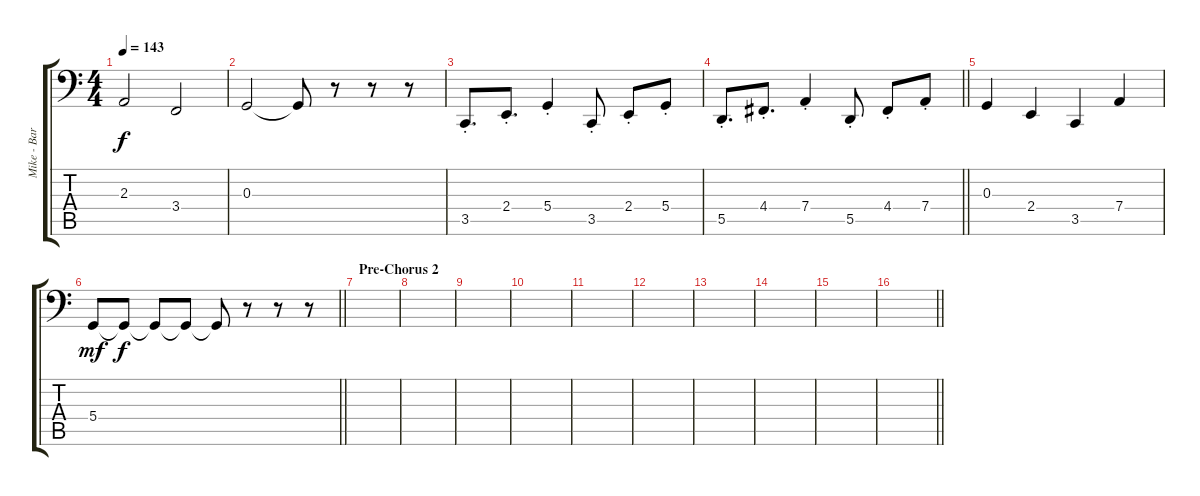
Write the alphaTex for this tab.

\track ("Mike - Bari" "Mike - Bar") {instrument baritonesax}
\staff {score tabs}
\tuning (E3 B2 G2 D2 A1 E1) {hide}
\ts (4 4)
\tempo 143
\clef f4
\ks c
2.3.2{dy f} 3.4.2 |
0.3.2 0.3{t}.8 r.8 r.8 r.8 |
3.5{st}.8{d} 2.4{st}.8{d} 5.4{st}.4 3.5{st}.8 2.4{st}.8 5.4{st}.8 |
\barLineRight lightlight
5.5{st}.8{d} 4.4{st}.8{d} 7.4{st}.4 5.5{st}.8 4.4{st}.8 7.4{st}.8 |
0.3.4 2.4.4 3.5.4 7.4.4 |
\barLineRight lightlight
5.4.8{dy mf} 5.4{t}.8{dy f} 5.4{t}.8 5.4{t}.8 5.4{t}.8 r.8 r.8 r.8 |
\section ("" "Pre-Chorus 2")
|
|
|
|
|
|
|
|
|
\barLineRight lightlight
